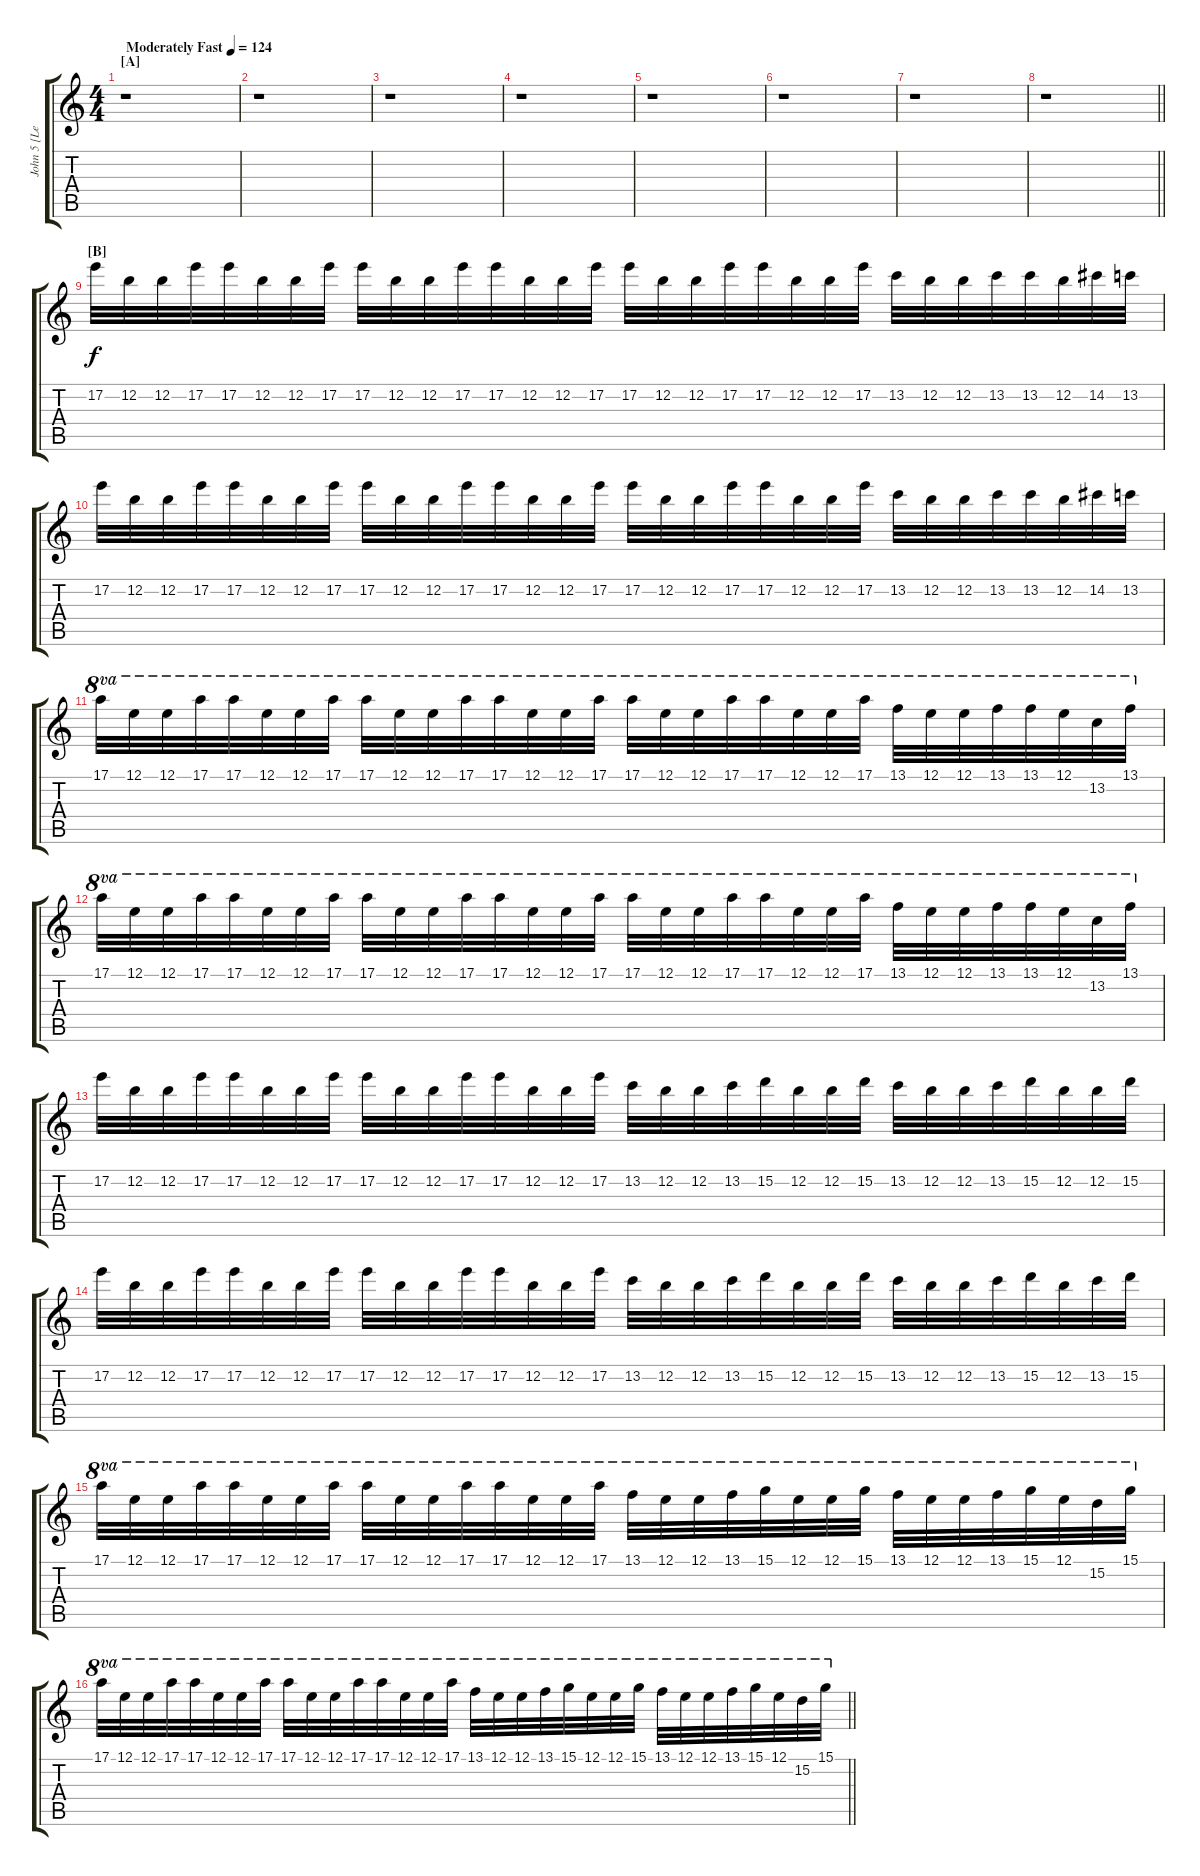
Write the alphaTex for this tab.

\track ("John 5 [Lead]" "John 5 [Le") {instrument distortionguitar}
\staff {score tabs}
\tuning (E4 B3 G3 D3 A2 E2) {hide}
\ts (4 4)
\section ("" "[A]")
\tempo (124 "Moderately Fast")
\clef g2
\ks c
r.1{dy f instrument distortionguitar} |
r.1 |
r.1 |
r.1 |
r.1 |
r.1 |
r.1 |
\barLineRight lightlight
r.1 |
\section ("" "[B]")
17.2.32 12.2.32 12.2.32 17.2.32 17.2.32 12.2.32 12.2.32 17.2.32 17.2.32 12.2.32 12.2.32 17.2.32 17.2.32 12.2.32 12.2.32 17.2.32 17.2.32 12.2.32 12.2.32 17.2.32 17.2.32 12.2.32 12.2.32 17.2.32 13.2.32 12.2.32 12.2.32 13.2.32 13.2.32 12.2.32 14.2.32 13.2.32 |
17.2.32 12.2.32 12.2.32 17.2.32 17.2.32 12.2.32 12.2.32 17.2.32 17.2.32 12.2.32 12.2.32 17.2.32 17.2.32 12.2.32 12.2.32 17.2.32 17.2.32 12.2.32 12.2.32 17.2.32 17.2.32 12.2.32 12.2.32 17.2.32 13.2.32 12.2.32 12.2.32 13.2.32 13.2.32 12.2.32 14.2.32 13.2.32 |
17.1.32{ot 8va} 12.1.32{ot 8va} 12.1.32{ot 8va} 17.1.32{ot 8va} 17.1.32{ot 8va} 12.1.32{ot 8va} 12.1.32{ot 8va} 17.1.32{ot 8va} 17.1.32{ot 8va} 12.1.32{ot 8va} 12.1.32{ot 8va} 17.1.32{ot 8va} 17.1.32{ot 8va} 12.1.32{ot 8va} 12.1.32{ot 8va} 17.1.32{ot 8va} 17.1.32{ot 8va} 12.1.32{ot 8va} 12.1.32{ot 8va} 17.1.32{ot 8va} 17.1.32{ot 8va} 12.1.32{ot 8va} 12.1.32{ot 8va} 17.1.32{ot 8va} 13.1.32{ot 8va} 12.1.32{ot 8va} 12.1.32{ot 8va} 13.1.32{ot 8va} 13.1.32{ot 8va} 12.1.32{ot 8va} 13.2.32{ot 8va} 13.1.32{ot 8va} |
17.1.32{ot 8va} 12.1.32{ot 8va} 12.1.32{ot 8va} 17.1.32{ot 8va} 17.1.32{ot 8va} 12.1.32{ot 8va} 12.1.32{ot 8va} 17.1.32{ot 8va} 17.1.32{ot 8va} 12.1.32{ot 8va} 12.1.32{ot 8va} 17.1.32{ot 8va} 17.1.32{ot 8va} 12.1.32{ot 8va} 12.1.32{ot 8va} 17.1.32{ot 8va} 17.1.32{ot 8va} 12.1.32{ot 8va} 12.1.32{ot 8va} 17.1.32{ot 8va} 17.1.32{ot 8va} 12.1.32{ot 8va} 12.1.32{ot 8va} 17.1.32{ot 8va} 13.1.32{ot 8va} 12.1.32{ot 8va} 12.1.32{ot 8va} 13.1.32{ot 8va} 13.1.32{ot 8va} 12.1.32{ot 8va} 13.2.32{ot 8va} 13.1.32{ot 8va} |
17.2.32 12.2.32 12.2.32 17.2.32 17.2.32 12.2.32 12.2.32 17.2.32 17.2.32 12.2.32 12.2.32 17.2.32 17.2.32 12.2.32 12.2.32 17.2.32 13.2.32 12.2.32 12.2.32 13.2.32 15.2.32 12.2.32 12.2.32 15.2.32 13.2.32 12.2.32 12.2.32 13.2.32 15.2.32 12.2.32 12.2.32 15.2.32 |
17.2.32 12.2.32 12.2.32 17.2.32 17.2.32 12.2.32 12.2.32 17.2.32 17.2.32 12.2.32 12.2.32 17.2.32 17.2.32 12.2.32 12.2.32 17.2.32 13.2.32 12.2.32 12.2.32 13.2.32 15.2.32 12.2.32 12.2.32 15.2.32 13.2.32 12.2.32 12.2.32 13.2.32 15.2.32 12.2.32 13.2.32 15.2.32 |
17.1.32{ot 8va} 12.1.32{ot 8va} 12.1.32{ot 8va} 17.1.32{ot 8va} 17.1.32{ot 8va} 12.1.32{ot 8va} 12.1.32{ot 8va} 17.1.32{ot 8va} 17.1.32{ot 8va} 12.1.32{ot 8va} 12.1.32{ot 8va} 17.1.32{ot 8va} 17.1.32{ot 8va} 12.1.32{ot 8va} 12.1.32{ot 8va} 17.1.32{ot 8va} 13.1.32{ot 8va} 12.1.32{ot 8va} 12.1.32{ot 8va} 13.1.32{ot 8va} 15.1.32{ot 8va} 12.1.32{ot 8va} 12.1.32{ot 8va} 15.1.32{ot 8va} 13.1.32{ot 8va} 12.1.32{ot 8va} 12.1.32{ot 8va} 13.1.32{ot 8va} 15.1.32{ot 8va} 12.1.32{ot 8va} 15.2.32{ot 8va} 15.1.32{ot 8va} |
\barLineRight lightlight
17.1.32{ot 8va} 12.1.32{ot 8va} 12.1.32{ot 8va} 17.1.32{ot 8va} 17.1.32{ot 8va} 12.1.32{ot 8va} 12.1.32{ot 8va} 17.1.32{ot 8va} 17.1.32{ot 8va} 12.1.32{ot 8va} 12.1.32{ot 8va} 17.1.32{ot 8va} 17.1.32{ot 8va} 12.1.32{ot 8va} 12.1.32{ot 8va} 17.1.32{ot 8va} 13.1.32{ot 8va} 12.1.32{ot 8va} 12.1.32{ot 8va} 13.1.32{ot 8va} 15.1.32{ot 8va} 12.1.32{ot 8va} 12.1.32{ot 8va} 15.1.32{ot 8va} 13.1.32{ot 8va} 12.1.32{ot 8va} 12.1.32{ot 8va} 13.1.32{ot 8va} 15.1.32{ot 8va} 12.1.32{ot 8va} 15.2.32{ot 8va} 15.1.32{ot 8va}
